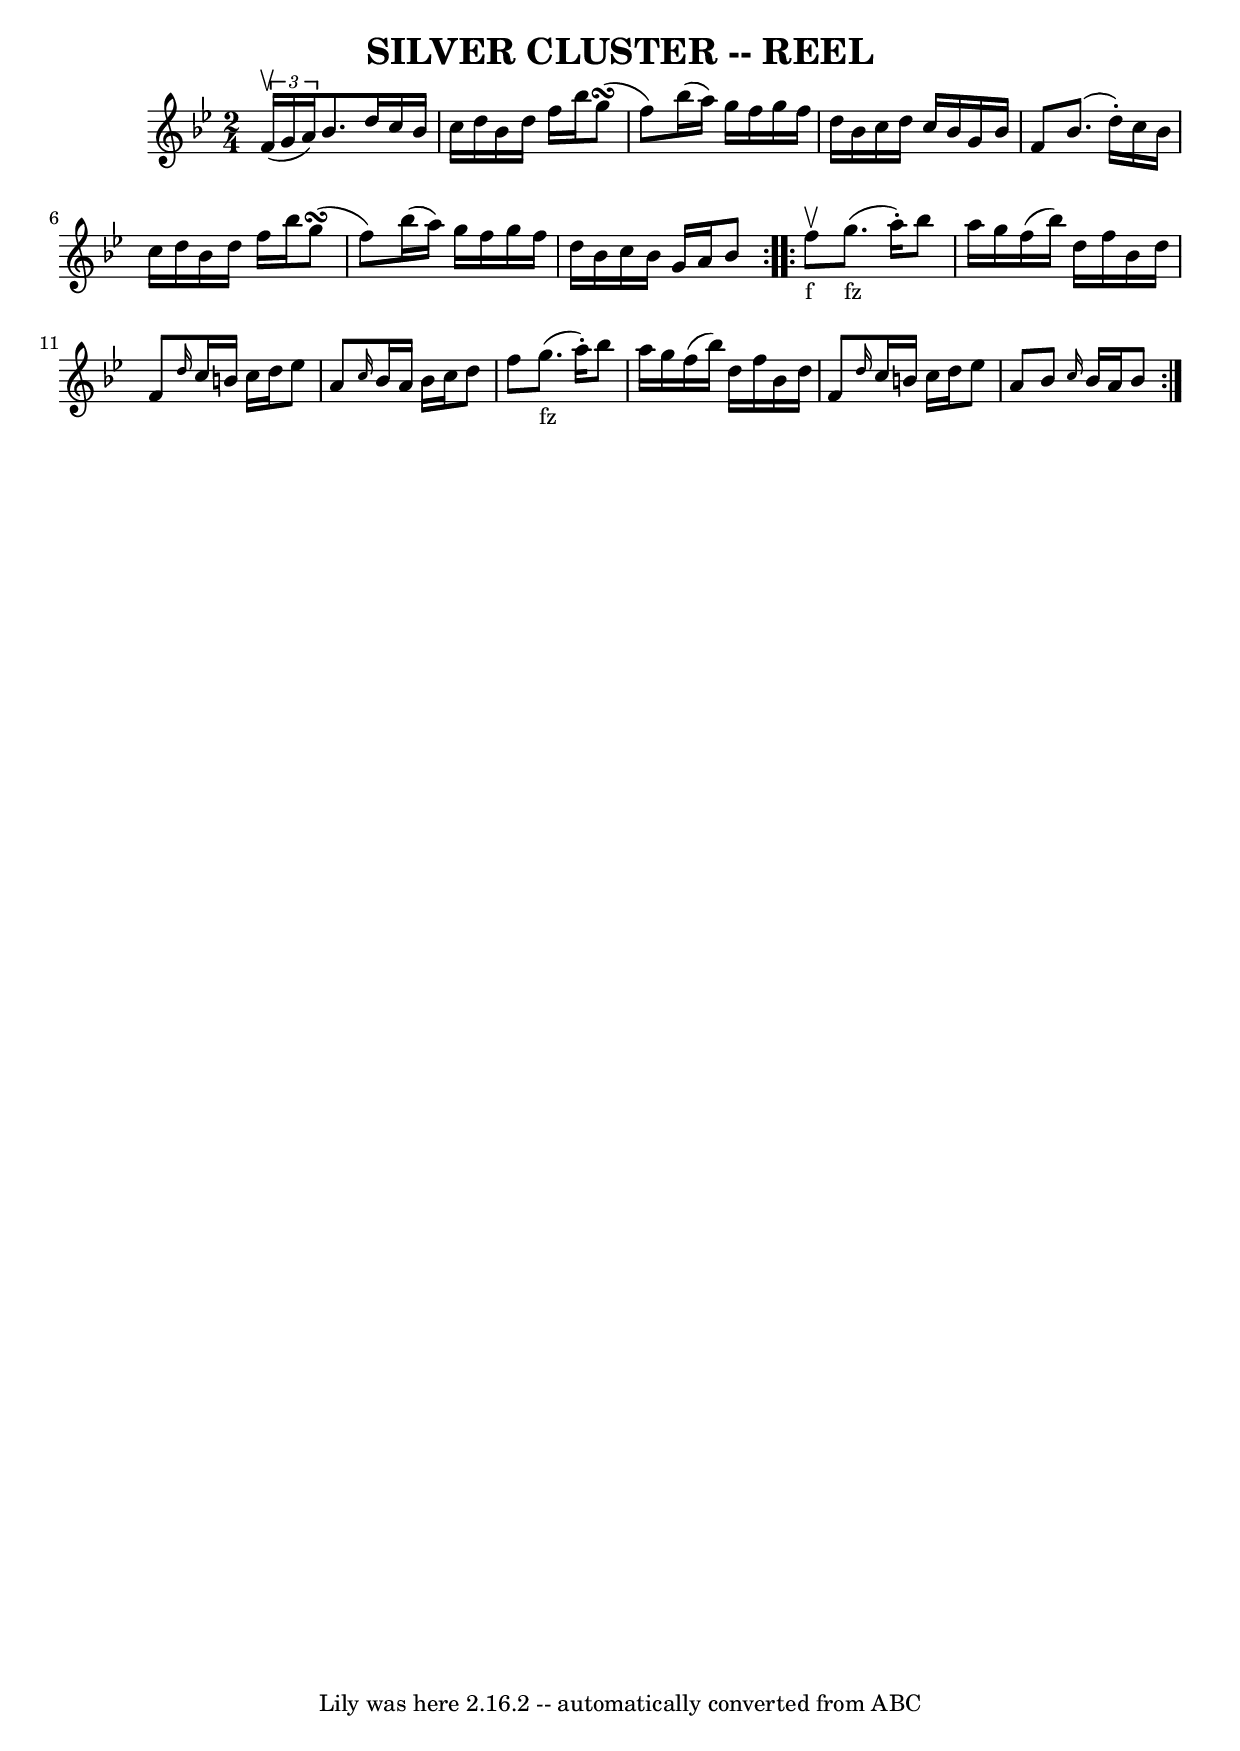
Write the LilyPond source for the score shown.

\version "2.7.40"
\include "Mammoth.ily"
\header {
	%% book = "Ryan's Mammoth Collection of Fiddle Tunes"
	crossRefNumber = "1"
	footnotes = ""
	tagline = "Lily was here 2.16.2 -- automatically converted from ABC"
	title = "SILVER CLUSTER -- REEL"
}
voicedefault =  {
\set Score.defaultBarType = "empty"

\repeat volta 2 {
\time 2/4 \key bes \major   \times 2/3 { f'16 (^\upbow g'16 a'16) }   
    |
 bes'8. d''16 c''16 bes'16 c''16 d''16    |
 
 bes'16 d''16 f''16 bes''16 g''8 (\turn f''8)   |
   
bes''16 (a''16) g''16 f''16 g''16 f''16 d''16 bes'16    
|
 c''16 d''16 c''16 bes'16 g'16 bes'16 f'8        
|
 bes'8. (d''16 -.) c''16 bes'16 c''16 d''16    
|
 bes'16 d''16 f''16 bes''16 g''8 (\turn f''8)   
|
 bes''16 (a''16) g''16 f''16 g''16 f''16 d''16    
bes'16    |
 c''16 bes'16 g'16 a'16 bes'8    }     
\repeat volta 2 { f''8_"f"^\upbow       |
 g''8._"fz"(a''16 
-.) bes''8 a''16 g''16    |
 f''16 (bes''16) d''16    
f''16 bes'16 d''16 f'8    |
 \grace { d''16  } c''16    
b'16 c''16 d''16 ees''8 a'8    |
 \grace { c''16  }   
bes'16 a'16 bes'16 c''16 d''8 f''8        |
 g''8. 
_"fz"(a''16 -.) bes''8 a''16 g''16    |
 f''16 (bes''16 
) d''16 f''16 bes'16 d''16 f'8    |
 \grace { d''16  } 
 c''16 b'16 c''16 d''16 ees''8 a'8    |
 bes'8  
\grace { c''16  } bes'16 a'16 bes'8    }   
}

\score{
    <<

	\context Staff="default"
	{
	    \voicedefault 
	}

    >>
	\layout {
	}
	\midi {}
}
